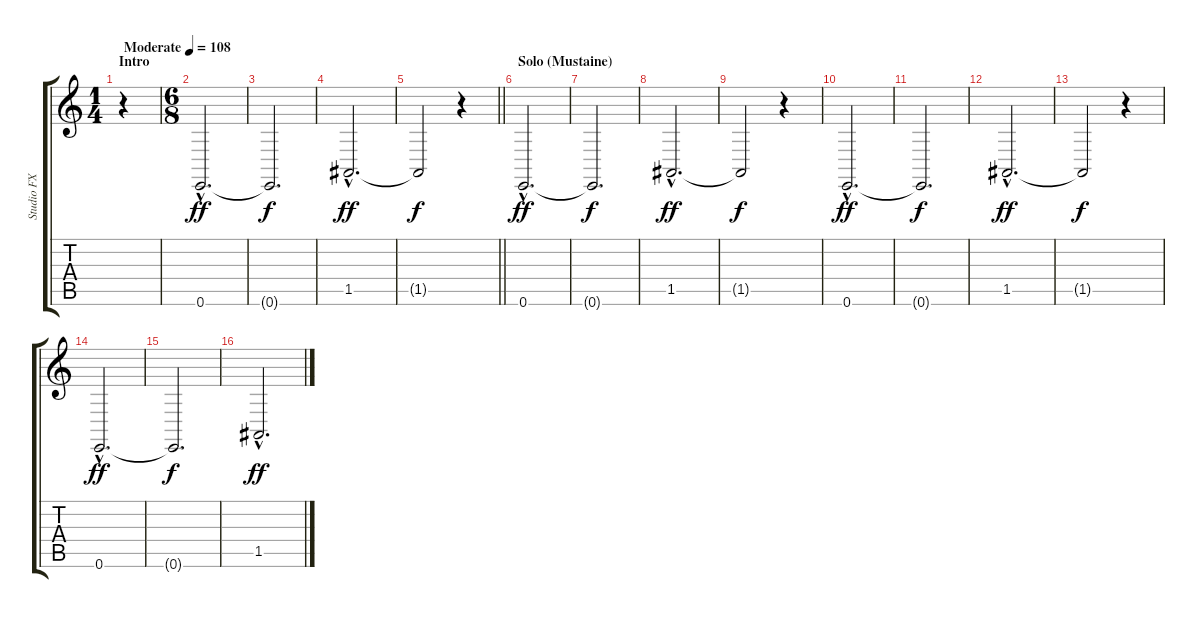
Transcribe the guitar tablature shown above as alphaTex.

\track ("Studio FX II (French Horn)" "Studio FX ") {instrument frenchhorn}
\staff {score tabs}
\tuning (E4 B3 G3 D3 A2 E2) {hide}
\ts (1 4)
\section ("" "Intro")
\tempo (108 "Moderate")
\clef g2
\ks c
r.4{dy ff instrument frenchhorn} |
\ts (6 8)
0.6{hac}.2{d} |
0.6{t}.2{d dy f} |
1.5{hac}.2{d dy ff} |
\barLineRight lightlight
1.5{t}.2{dy f} r.4 |
\section ("" "Solo (Mustaine)")
0.6{hac}.2{d dy ff} |
0.6{t}.2{d dy f} |
1.5{hac}.2{d dy ff} |
1.5{t}.2{dy f} r.4 |
0.6{hac}.2{d dy ff} |
0.6{t}.2{d dy f} |
1.5{hac}.2{d dy ff} |
1.5{t}.2{dy f} r.4 |
0.6{hac}.2{d dy ff} |
0.6{t}.2{d dy f} |
1.5{hac}.2{d dy ff}
